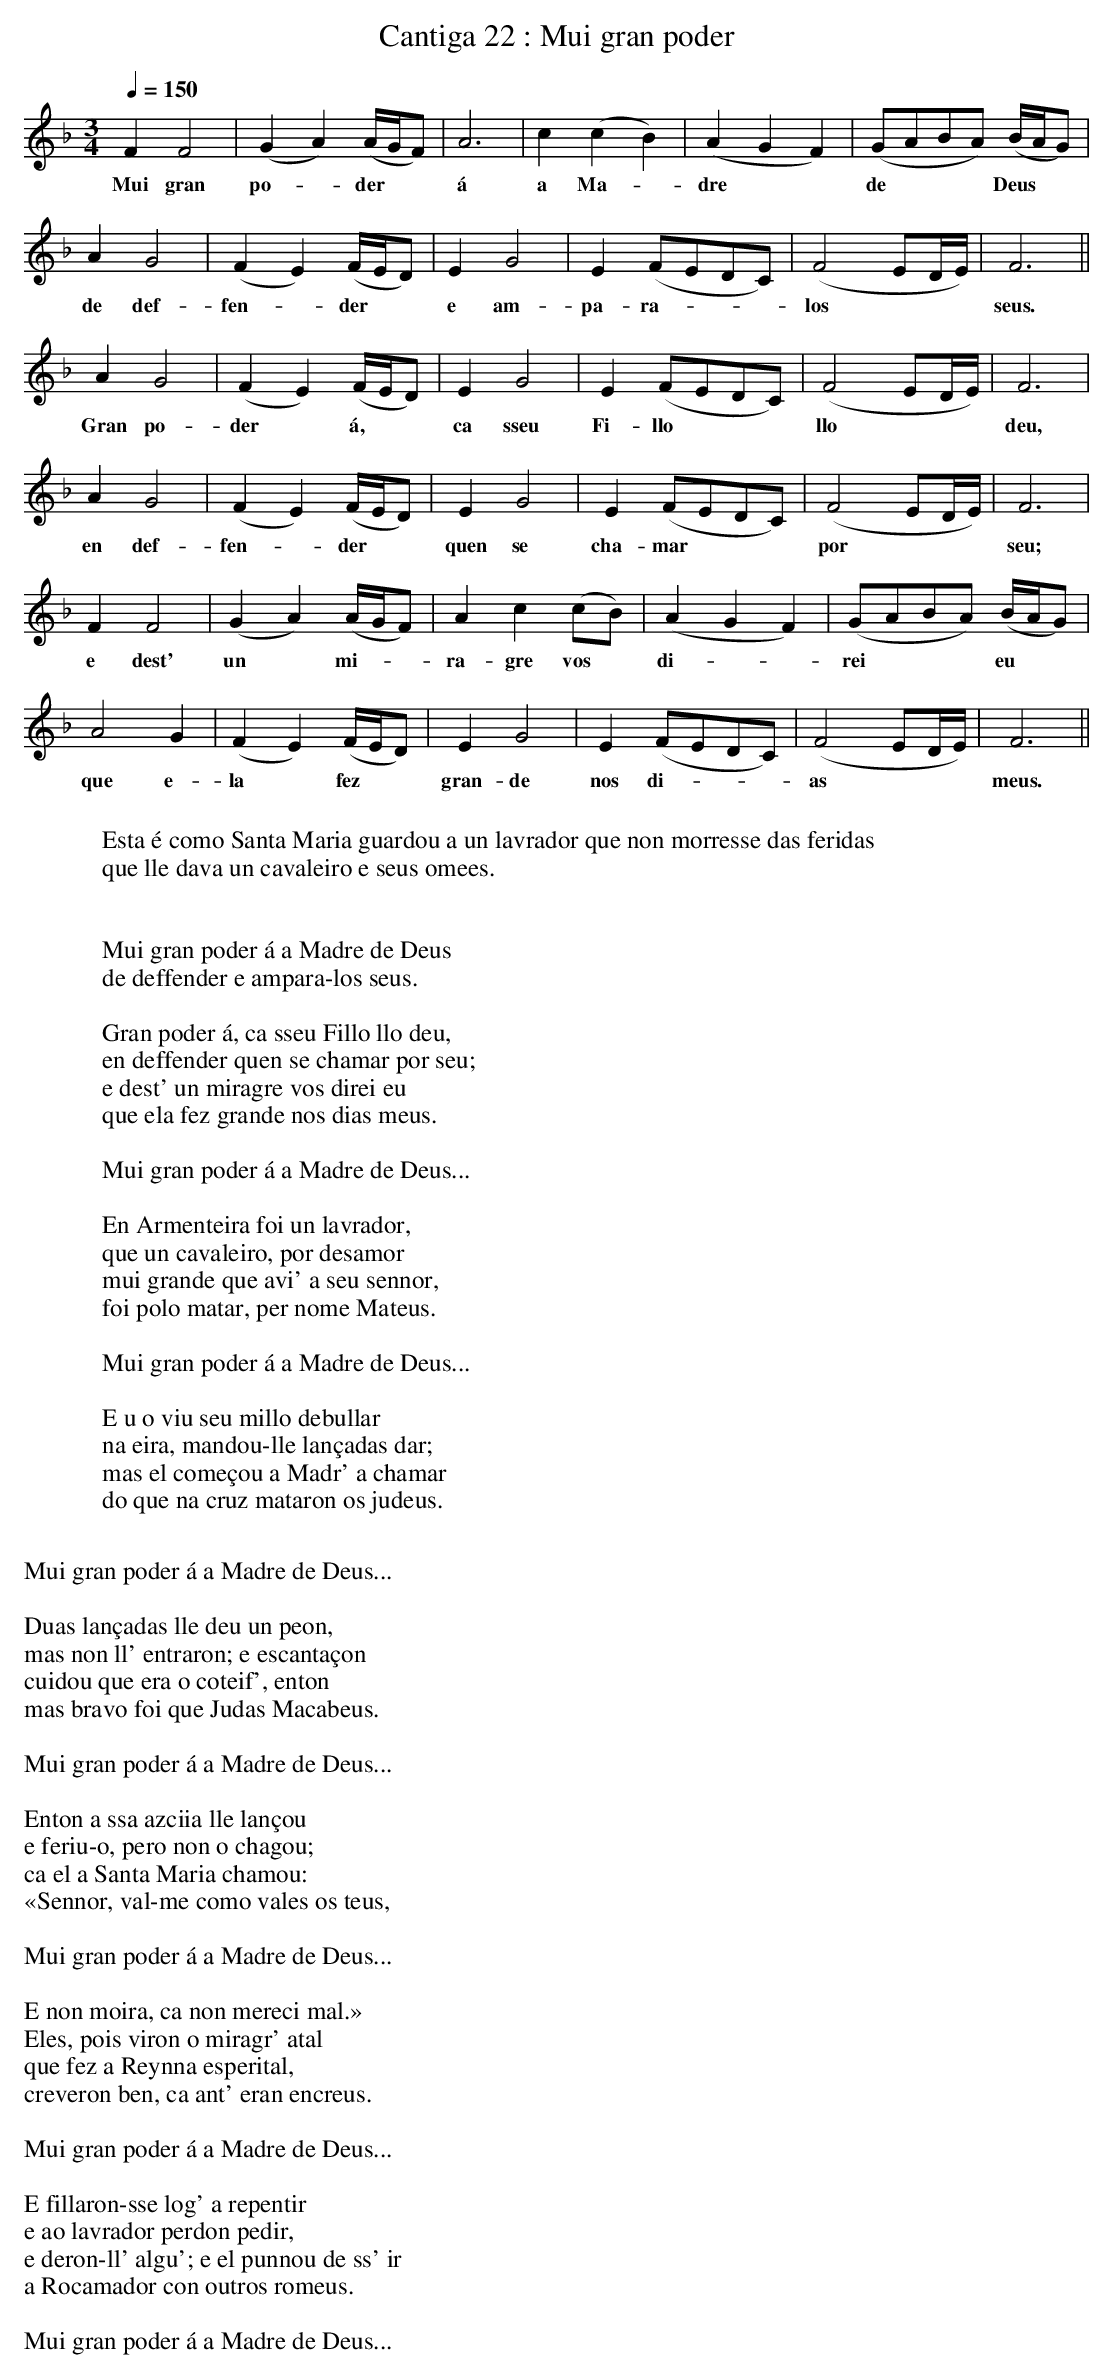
X:1
T: Cantiga 22 : Mui gran poder
M: 3/4
L: 1/4
Q: 1/4=150
K: F Ionian
V:1
   F   F2 |(GA) (A/4G/4F/)| A3 |c (cB)| (AGF)| (G/A/B/A/) (B/4A/4G/)|
w:Mui gran  po-* der**      á   a  Ma-*  dre**  de***      Deus**
  A  G2 |(FE) (F/4E/4D/)| E G2| E (F/E/D/C/)|(F2E/2D/4E/4)| F3||
w:de def-fen-* der**      e am-pa- ra-***     los***        seus.
    A  G2|(FE) (F/4E/4D/)| E  G2 | E (F/E/D/C/)|(F2E/D/4E/4	)|F3|
w:Gran po- der* á,**      ca sseu Fi- llo***     llo***      deu,
  A  G2 |(FE) (F/4E/4D/)| E  G2| E (F/E/D/C/)|(F2E/D/4E/4)|F3|
w:en def-fen-* der**    quen se cha-mar***     por***     seu;
  F  F2 |(GA) (A/4G/4F/)|A  c (c/B/)|(AGF)|(G/A/B/A/) (B/4A/4G/)|
w:e dest' un*  mi-**    ra-gre vos*   di-** rei***     eu**
   A2 G|(FE) (F/4E/4D/)| E  G2| E (F/E/D/C/)|(F2E/D/4E/4)|F3||
w:que e- la*  fez**    gran-de nos di-***     as***      meus.
W:
W:Esta é como Santa Maria guardou a un lavrador que non morresse das feridas
W:que lle dava un cavaleiro e seus omees.
W:
W:
W:Mui gran poder á a Madre de Deus
W:de deffender e ampara-los seus.
W:
W:Gran poder á, ca sseu Fillo llo deu,
W:en deffender quen se chamar por seu;
W:e dest' un miragre vos direi eu
W:que ela fez grande nos dias meus.
W:
W:Mui gran poder á a Madre de Deus...
W:
W:En Armenteira foi un lavrador,
W:que un cavaleiro, por desamor
W:mui grande que avi' a seu sennor,
W:foi polo matar, per nome Mateus.
W:
W:Mui gran poder á a Madre de Deus...
W:
W:E u o viu seu millo debullar
W:na eira, mandou-lle lançadas dar;
W:mas el começou a Madr' a chamar
W:do que na cruz mataron os judeus.
W:
W:Mui gran poder á a Madre de Deus...
W:
W:Duas lançadas lle deu un peon,
W:mas non ll' entraron; e escantaçon
W:cuidou que era o coteif', enton
W:mas bravo foi que Judas Macabeus.
W:
W:Mui gran poder á a Madre de Deus...
W:
W:Enton a ssa azciia lle lançou
W:e feriu-o, pero non o chagou;
W:ca el a Santa Maria chamou:
W:«Sennor, val-me como vales os teus,
W:
W:Mui gran poder á a Madre de Deus...
W:
W:E non moira, ca non mereci mal.»
W:Eles, pois viron o miragr' atal
W:que fez a Reynna esperital,
W:creveron ben, ca ant' eran encreus.
W:
W:Mui gran poder á a Madre de Deus...
W:
W:E fillaron-sse log' a repentir
W:e ao lavrador perdon pedir,
W:e deron-ll' algu'; e el punnou de ss' ir
W:a Rocamador con outros romeus.
W:
W:Mui gran poder á a Madre de Deus...
